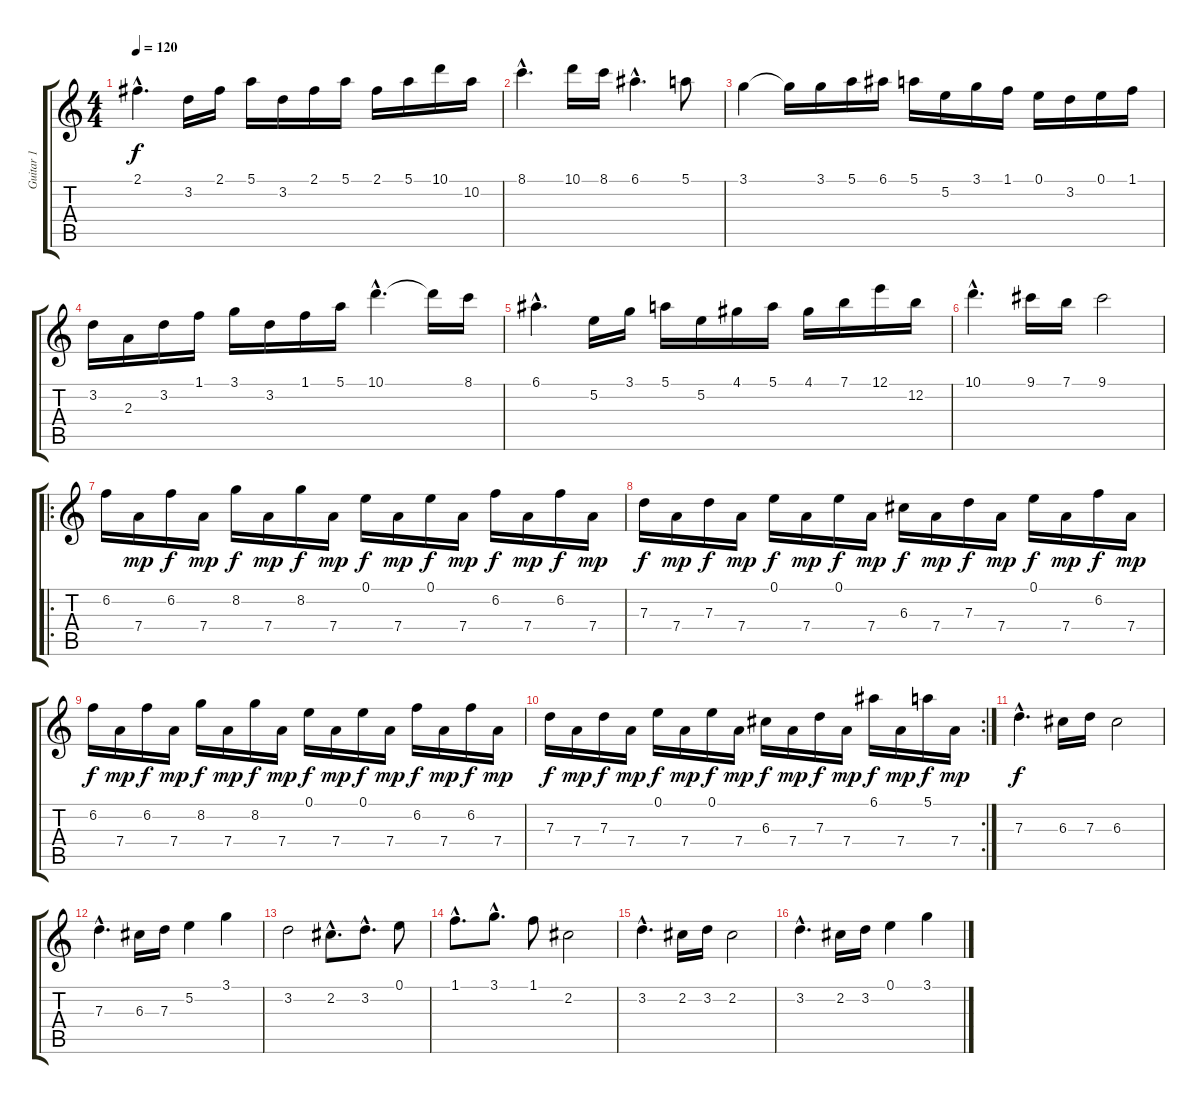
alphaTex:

\track ("Guitar 1" "Guitar 1") {instrument distortionguitar}
\staff {score tabs}
\tuning (E4 B3 G3 D3 A2 E2) {hide}
\ts (4 4)
\tempo 120
\clef g2
\ks c
2.1{hac}.4{d dy f} 3.2.16 2.1.16 5.1.16 3.2.16 2.1.16 5.1.16 2.1.16 5.1.16 10.1.16 10.2.16 |
8.1{hac}.4{d} 10.1.16 8.1.16 6.1{hac}.4{d} 5.1.8 |
3.1.4 3.1{t}.16 3.1.16 5.1.16 6.1.16 5.1.16 5.2.16 3.1.16 1.1.16 0.1.16 3.2.16 0.1.16 1.1.16 |
3.2.16 2.3.16 3.2.16 1.1.16 3.1.16 3.2.16 1.1.16 5.1.16 10.1{hac}.4{d} 10.1{t}.16 8.1.16 |
6.1{hac}.4{d} 5.2.16 3.1.16 5.1.16 5.2.16 4.1.16 5.1.16 4.1.16 7.1.16 12.1.16 12.2.16 |
10.1{hac}.4{d} 9.1.16 7.1.16 9.1.2 |
\ro
6.2.16 7.4.16{dy mp} 6.2.16{dy f} 7.4.16{dy mp} 8.2.16{dy f} 7.4.16{dy mp} 8.2.16{dy f} 7.4.16{dy mp} 0.1.16{dy f} 7.4.16{dy mp} 0.1.16{dy f} 7.4.16{dy mp} 6.2.16{dy f} 7.4.16{dy mp} 6.2.16{dy f} 7.4.16{dy mp} |
7.3.16{dy f} 7.4.16{dy mp} 7.3.16{dy f} 7.4.16{dy mp} 0.1.16{dy f} 7.4.16{dy mp} 0.1.16{dy f} 7.4.16{dy mp} 6.3.16{dy f} 7.4.16{dy mp} 7.3.16{dy f} 7.4.16{dy mp} 0.1.16{dy f} 7.4.16{dy mp} 6.2.16{dy f} 7.4.16{dy mp} |
6.2.16{dy f} 7.4.16{dy mp} 6.2.16{dy f} 7.4.16{dy mp} 8.2.16{dy f} 7.4.16{dy mp} 8.2.16{dy f} 7.4.16{dy mp} 0.1.16{dy f} 7.4.16{dy mp} 0.1.16{dy f} 7.4.16{dy mp} 6.2.16{dy f} 7.4.16{dy mp} 6.2.16{dy f} 7.4.16{dy mp} |
\rc 2
7.3.16{dy f} 7.4.16{dy mp} 7.3.16{dy f} 7.4.16{dy mp} 0.1.16{dy f} 7.4.16{dy mp} 0.1.16{dy f} 7.4.16{dy mp} 6.3.16{dy f} 7.4.16{dy mp} 7.3.16{dy f} 7.4.16{dy mp} 6.1.16{dy f} 7.4.16{dy mp} 5.1.16{dy f} 7.4.16{dy mp} |
7.3{hac}.4{d dy f} 6.3.16 7.3.16 6.3.2 |
7.3{hac}.4{d} 6.3.16 7.3.16 5.2.4 3.1.4 |
3.2.2 2.2{hac}.8{d} 3.2{hac}.8{d} 0.1.8 |
1.1{hac}.8{d} 3.1{hac}.8{d} 1.1.8 2.2.2 |
3.2{hac}.4{d} 2.2.16 3.2.16 2.2.2 |
3.2{hac}.4{d} 2.2.16 3.2.16 0.1.4 3.1.4
